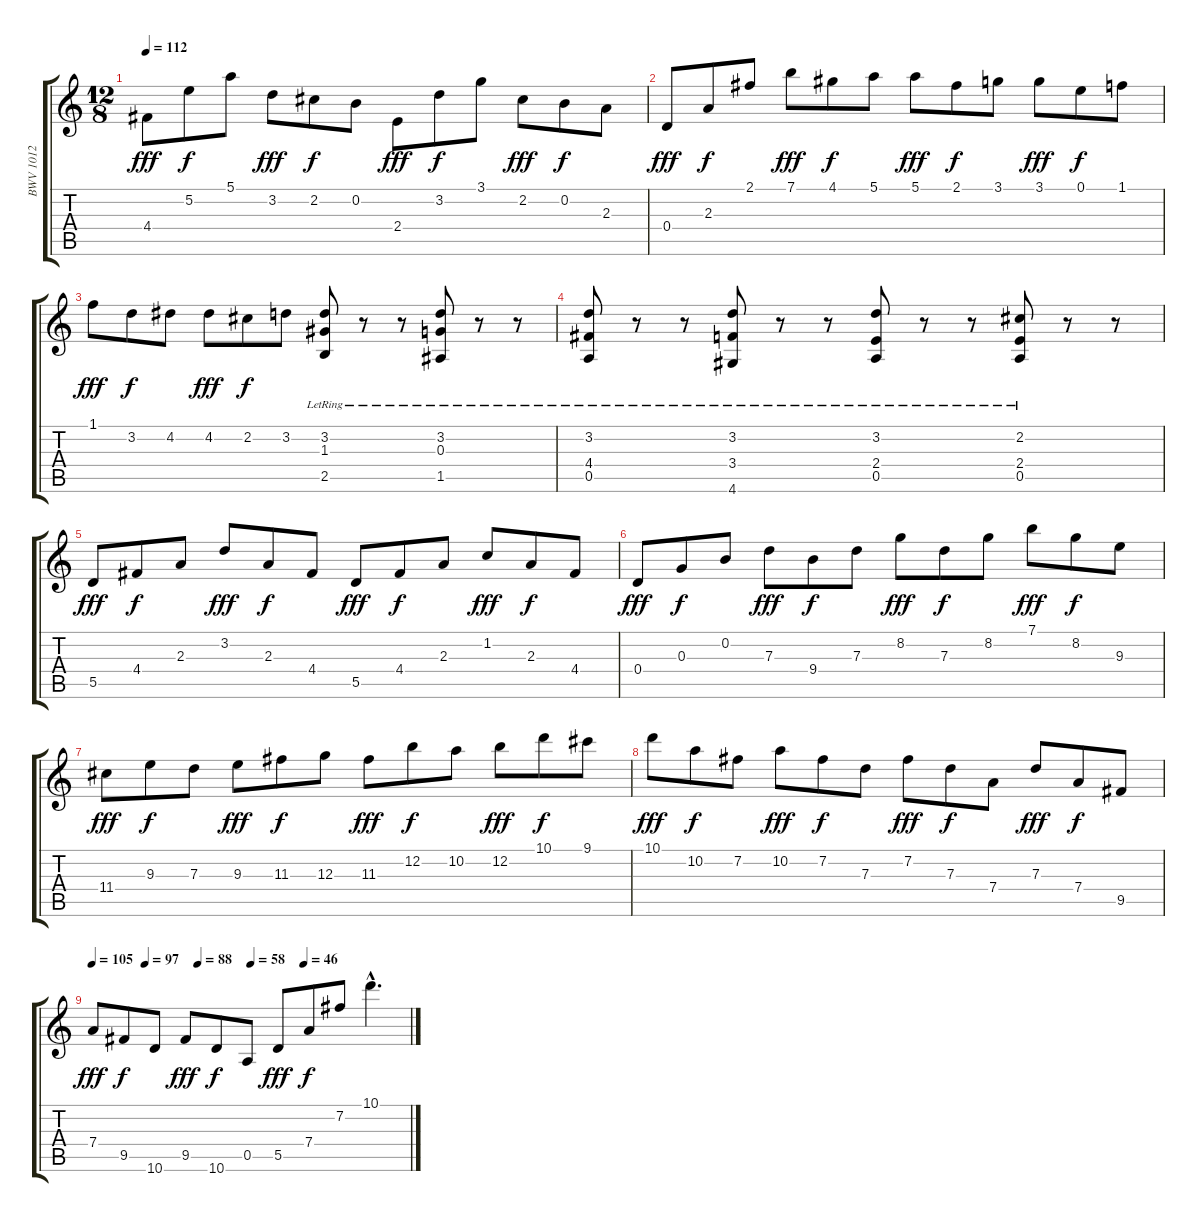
\track ("BWV 1012  Preludio" "BWV 1012  ") {instrument acousticguitarnylon}
\staff {score tabs}
\tuning (E4 B3 G3 D3 A2 E2) {hide}
\ts (12 8)
\tempo 112
\clef g2
\ks c
4.4.8{dy fff} 5.2.8{dy f} 5.1.8 3.2.8{dy fff} 2.2.8{dy f} 0.2.8 2.4.8{dy fff} 3.2.8{dy f} 3.1.8 2.2.8{dy fff} 0.2.8{dy f} 2.3.8 |
0.4.8{dy fff} 2.3.8{dy f} 2.1.8 7.1.8{dy fff} 4.1.8{dy f} 5.1.8 5.1.8{dy fff} 2.1.8{dy f} 3.1.8 3.1.8{dy fff} 0.1.8{dy f} 1.1.8 |
1.1.8{dy fff} 3.2.8{dy f} 4.2.8 4.2.8{dy fff} 2.2.8{dy f} 3.2.8 (3.2{lr} 1.3{lr} 2.5{lr}).8 r.8 r.8 (3.2{lr} 0.3{lr} 1.5{lr}).8 r.8 r.8 |
(3.2{lr} 4.4{lr} 0.5{lr}).8 r.8 r.8 (3.2{lr} 3.4{lr} 4.6{lr}).8 r.8 r.8 (3.2{lr} 2.4{lr} 0.5{lr}).8 r.8 r.8 (2.2{lr} 2.4{lr} 0.5{lr}).8 r.8 r.8 |
5.5.8{dy fff} 4.4.8{dy f} 2.3.8 3.2.8{dy fff} 2.3.8{dy f} 4.4.8 5.5.8{dy fff} 4.4.8{dy f} 2.3.8 1.2.8{dy fff} 2.3.8{dy f} 4.4.8 |
0.4.8{dy fff} 0.3.8{dy f} 0.2.8 7.3.8{dy fff} 9.4.8{dy f} 7.3.8 8.2.8{dy fff} 7.3.8{dy f} 8.2.8 7.1.8{dy fff} 8.2.8{dy f} 9.3.8 |
11.4.8{dy fff} 9.3.8{dy f} 7.3.8 9.3.8{dy fff} 11.3.8{dy f} 12.3.8 11.3.8{dy fff} 12.2.8{dy f} 10.2.8 12.2.8{dy fff} 10.1.8{dy f} 9.1.8 |
10.1.8{dy fff} 10.2.8{dy f} 7.2.8 10.2.8{dy fff} 7.2.8{dy f} 7.3.8 7.2.8{dy fff} 7.3.8{dy f} 7.4.8 7.3.8{dy fff} 7.4.8{dy f} 9.5.8 |
\tempo 105
\tempo (97 0.16666666666666666)
\tempo (88 0.3333333333333333)
\tempo (58 0.5)
\tempo (46 0.6666666666666666)
7.4.8{dy fff} 9.5.8{dy f} 10.6.8 9.5.8{dy fff} 10.6.8{dy f} 0.5.8 5.5.8{dy fff} 7.4.8{dy f} 7.2.8 10.1{hac}.4{d}
